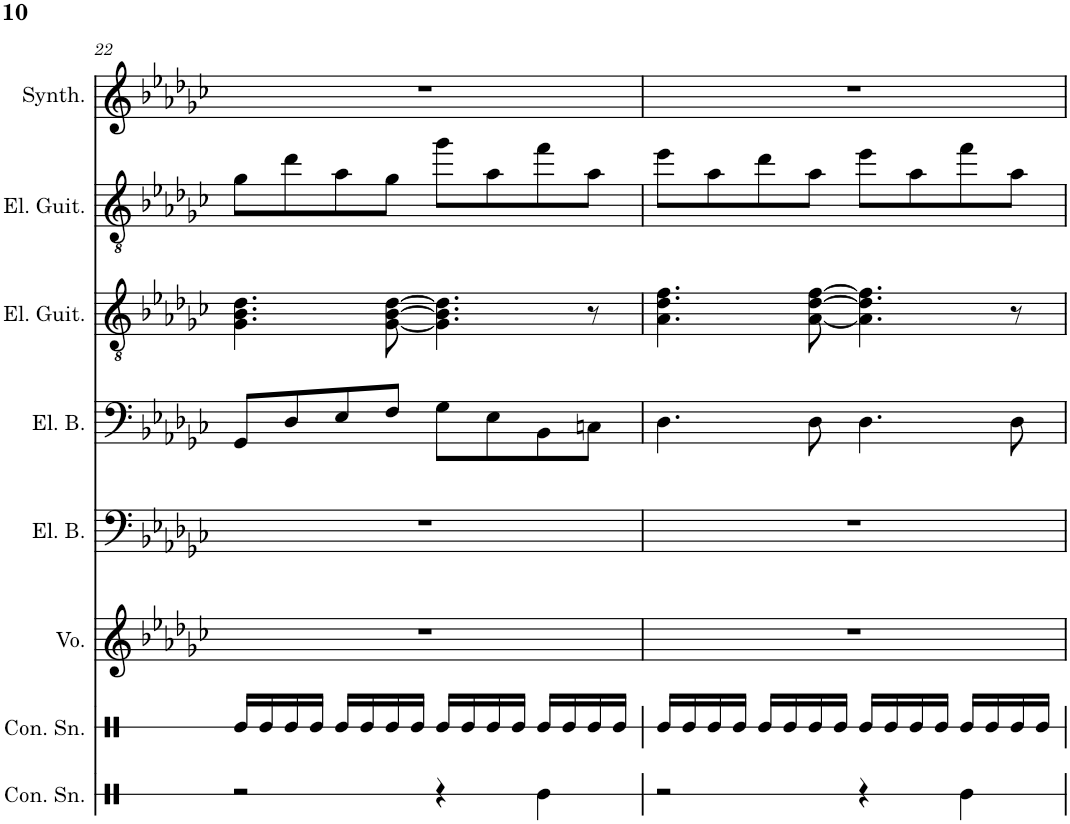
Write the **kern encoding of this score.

**kern	**kern	**kern	**kern	**kern	**kern	**kern	**kern
*part8	*part7	*part6	*part5	*part4	*part3	*part2	*part1
*staff8	*staff7	*staff6	*staff5	*staff4	*staff3	*staff2	*staff1
*I"Concert Snare Drum	*I"Concert Snare Drum	*I"Voice	*I"Electric Bass	*I"Electric Bass	*I"Electric Guitar	*I"Electric Guitar	*I"Saw Synthesizer
*I'Con. Sn.	*I'Con. Sn.	*I'Vo.	*I'El. B.	*I'El. B.	*I'El. Guit.	*I'El. Guit.	*I'Synth.
!!LO:PB:g=z
*clefX	*clefX	*clefG2	*clefF4	*clefF4	*clefGv2	*clefGv2	*clefG2
*	*	*	*Trd7c12	*Trd7c12	*	*	*
*k[]	*k[]	*k[b-e-a-d-g-c-]	*k[b-e-a-d-g-c-]	*k[b-e-a-d-g-c-]	*k[b-e-a-d-g-c-]	*k[b-e-a-d-g-c-]	*k[b-e-a-d-g-c-]
*M4/4	*M4/4	*M4/4	*M4/4	*M4/4	*M4/4	*M4/4	*M4/4
=22	=22	=22	=22	=22	=22	=22	=22
2r	16Re/LL	1r	1r	8GG-/L	4.G-\ 4.B-\ 4.d-\	8g-\L	1r
.	16Re/	.	.	.	.	.	.
.	16Re/	.	.	8D-/	.	8dd-\	.
.	16Re/JJ	.	.	.	.	.	.
.	16Re/LL	.	.	8E-/	.	8a-\	.
.	16Re/	.	.	.	.	.	.
.	16Re/	.	.	8F/J	[8G-\ [8B-\ [8d-\	8g-\J	.
.	16Re/JJ	.	.	.	.	.	.
4r	16Re/LL	.	.	8G-\L	4.G-\] 4.B-\] 4.d-\]	8gg-\L	.
.	16Re/	.	.	.	.	.	.
.	16Re/	.	.	8E-\	.	8a-\	.
.	16Re/JJ	.	.	.	.	.	.
4Re\	16Re/LL	.	.	8BB-\	.	8ff\	.
.	16Re/	.	.	.	.	.	.
.	16Re/	.	.	8Cn\J	8r	8a-\J	.
.	16Re/JJ	.	.	.	.	.	.
=23	=23	=23	=23	=23	=23	=23	=23
2r	16Re/LL	1r	1r	4.D-\	4.A-\ 4.d-\ 4.f\	8ee-\L	1r
.	16Re/	.	.	.	.	.	.
.	16Re/	.	.	.	.	8a-\	.
.	16Re/JJ	.	.	.	.	.	.
.	16Re/LL	.	.	.	.	8dd-\	.
.	16Re/	.	.	.	.	.	.
.	16Re/	.	.	8D-\	[8A-\ [8d-\ [8f\	8a-\J	.
.	16Re/JJ	.	.	.	.	.	.
4r	16Re/LL	.	.	4.D-\	4.A-\] 4.d-\] 4.f\]	8ee-\L	.
.	16Re/	.	.	.	.	.	.
.	16Re/	.	.	.	.	8a-\	.
.	16Re/JJ	.	.	.	.	.	.
4Re\	16Re/LL	.	.	.	.	8ff\	.
.	16Re/	.	.	.	.	.	.
.	16Re/	.	.	8D-\	8r	8a-\J	.
.	16Re/JJ	.	.	.	.	.	.
=	=	=	=	=	=	=	=
*-	*-	*-	*-	*-	*-	*-	*-
